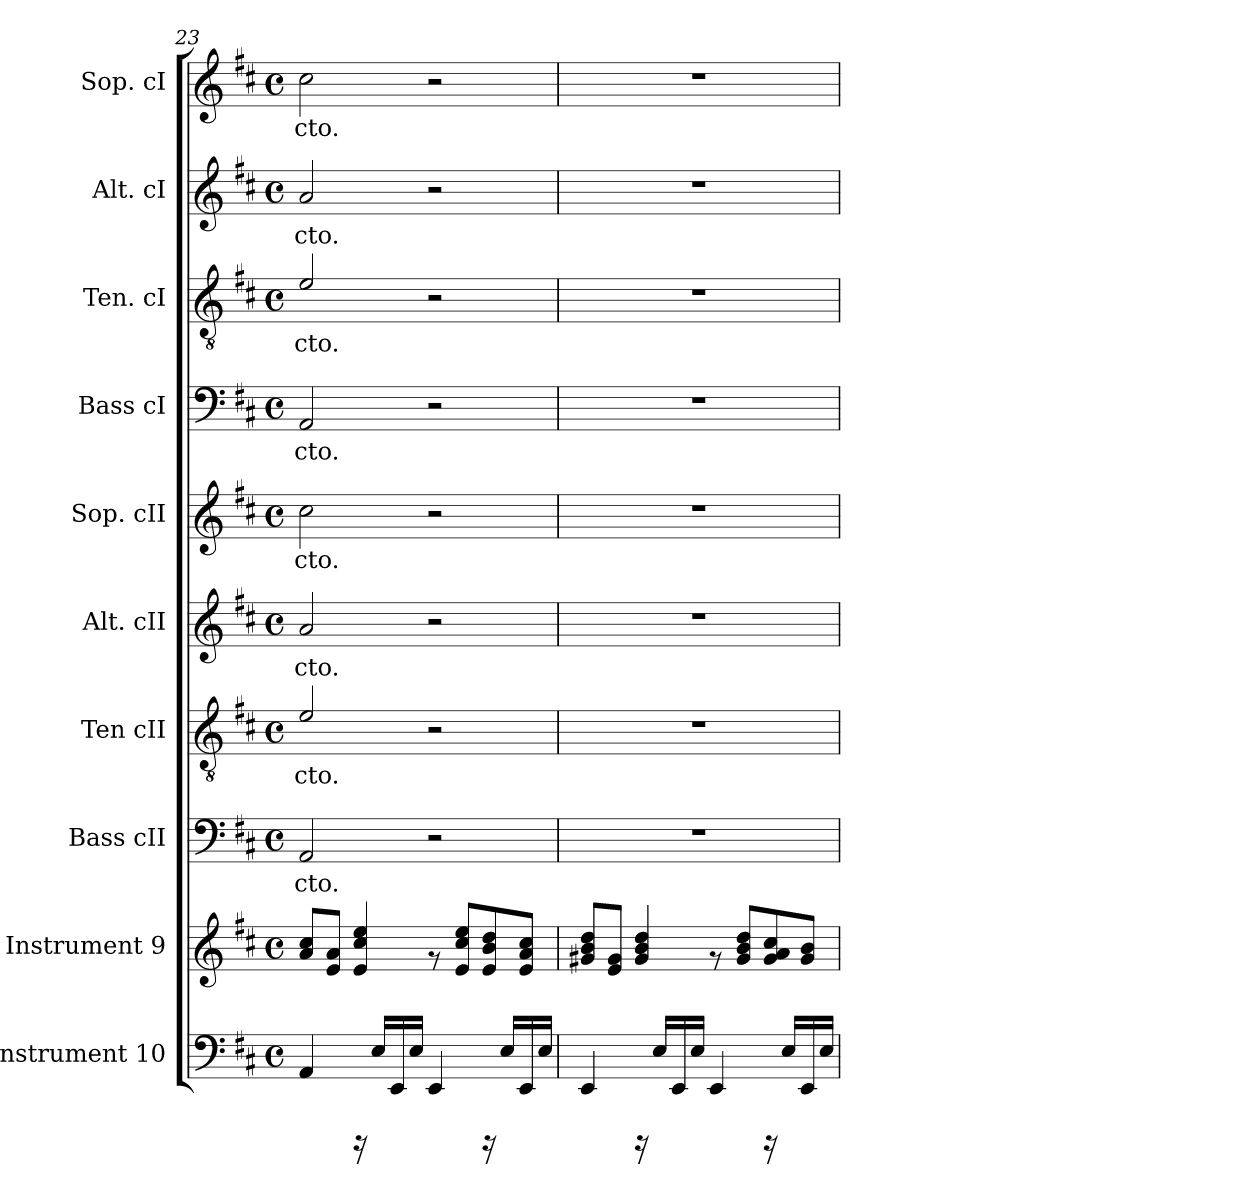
**kern	**kern	**kern	**text	**kern	**text	**kern	**text	**kern	**text	**kern	**text	**kern	**text	**kern	**text	**kern	**text
*part10	*part9	*part8	*part8	*part7	*part7	*part6	*part6	*part5	*part5	*part4	*part4	*part3	*part3	*part2	*part2	*part1	*part1
*staff10	*staff9	*staff8	*staff8	*staff7	*staff7	*staff6	*staff6	*staff5	*staff5	*staff4	*staff4	*staff3	*staff3	*staff2	*staff2	*staff1	*staff1
*I"Instrument 10	*I"Instrument 9	*I"Bass cII	*	*I"Ten cII	*	*I"Alt. cII	*	*I"Sop. cII	*	*I"Bass cI	*	*I"Ten. cI	*	*I"Alt. cI	*	*I"Sop. cI	*
*	*	*I'Bass cII	*	*I'Ten cII	*	*I'Alt. cII	*	*I'Sop. cII	*	*I'Bass cI	*	*I'Ten. cI	*	*I'Alt. cI	*	*I'Sop. cI	*
*clefF4	*clefG2	*clefF4	*	*clefGv2	*	*clefG2	*	*clefG2	*	*clefF4	*	*clefGv2	*	*clefG2	*	*clefG2	*
*k[f#c#]	*k[f#c#]	*k[f#c#]	*	*k[f#c#]	*	*k[f#c#]	*	*k[f#c#]	*	*k[f#c#]	*	*k[f#c#]	*	*k[f#c#]	*	*k[f#c#]	*
*D:	*D:	*D:	*	*D:	*	*D:	*	*D:	*	*D:	*	*D:	*	*D:	*	*D:	*
*M4/4	*M4/4	*M4/4	*	*M4/4	*	*M4/4	*	*M4/4	*	*M4/4	*	*M4/4	*	*M4/4	*	*M4/4	*
*met(c)	*met(c)	*met(c)	*	*met(c)	*	*met(c)	*	*met(c)	*	*met(c)	*	*met(c)	*	*met(c)	*	*met(c)	*
=23	=23	=23	=23	=23	=23	=23	=23	=23	=23	=23	=23	=23	=23	=23	=23	=23	=23
!	!	!	!LO:LY:b:cj	!	!LO:LY:b:cj	!	!LO:LY:b:cj	!	!LO:LY:b:cj	!	!LO:LY:b:cj	!	!LO:LY:b:cj	!	!LO:LY:b:cj	!	!LO:LY:b:cj
4AA/	8cc#/ 8a/L	2AA/	-cto.	2e/	-cto.	2a/	-cto.	2cc#\	-cto.	2AA/	-cto.	2e/	-cto.	2a/	-cto.	2cc#\	-cto.
.	8a/ 8e/J	.	.	.	.	.	.	.	.	.	.	.	.	.	.	.	.
16rBBBB	4ee/ 4cc#/ 4e/	.	.	.	.	.	.	.	.	.	.	.	.	.	.	.	.
16E/L	.	.	.	.	.	.	.	.	.	.	.	.	.	.	.	.	.
16EE/	.	.	.	.	.	.	.	.	.	.	.	.	.	.	.	.	.
16E/J	.	.	.	.	.	.	.	.	.	.	.	.	.	.	.	.	.
4EE/	8rf	2r	.	2r	.	2r	.	2r	.	2r	.	2r	.	2r	.	2r	.
.	8ee/ 8e/ 8cc#/L	.	.	.	.	.	.	.	.	.	.	.	.	.	.	.	.
16rBBBB	8dd/ 8b/ 8e/	.	.	.	.	.	.	.	.	.	.	.	.	.	.	.	.
16E/L	.	.	.	.	.	.	.	.	.	.	.	.	.	.	.	.	.
16EE/	8cc#/ 8a/ 8e/J	.	.	.	.	.	.	.	.	.	.	.	.	.	.	.	.
16E/J	.	.	.	.	.	.	.	.	.	.	.	.	.	.	.	.	.
=24	=24	=24	=24	=24	=24	=24	=24	=24	=24	=24	=24	=24	=24	=24	=24	=24	=24
4EE/	8dd/ 8b/ 8g#X/L	1r	.	1r	.	1r	.	1r	.	1r	.	1r	.	1r	.	1r	.
.	8g#/ 8e/J	.	.	.	.	.	.	.	.	.	.	.	.	.	.	.	.
16rBBBB	4dd/ 4b/ 4g#/	.	.	.	.	.	.	.	.	.	.	.	.	.	.	.	.
16E/L	.	.	.	.	.	.	.	.	.	.	.	.	.	.	.	.	.
16EE/	.	.	.	.	.	.	.	.	.	.	.	.	.	.	.	.	.
16E/J	.	.	.	.	.	.	.	.	.	.	.	.	.	.	.	.	.
4EE/	8rf	.	.	.	.	.	.	.	.	.	.	.	.	.	.	.	.
.	8dd/ 8g#/ 8b/L	.	.	.	.	.	.	.	.	.	.	.	.	.	.	.	.
16rBBBB	8cc#/ 8g#/ 8a/	.	.	.	.	.	.	.	.	.	.	.	.	.	.	.	.
16E/L	.	.	.	.	.	.	.	.	.	.	.	.	.	.	.	.	.
16EE/	8b/ 8g#/J	.	.	.	.	.	.	.	.	.	.	.	.	.	.	.	.
16E/J	.	.	.	.	.	.	.	.	.	.	.	.	.	.	.	.	.
=	=	=	=	=	=	=	=	=	=	=	=	=	=	=	=	=	=
*-	*-	*-	*-	*-	*-	*-	*-	*-	*-	*-	*-	*-	*-	*-	*-	*-	*-
